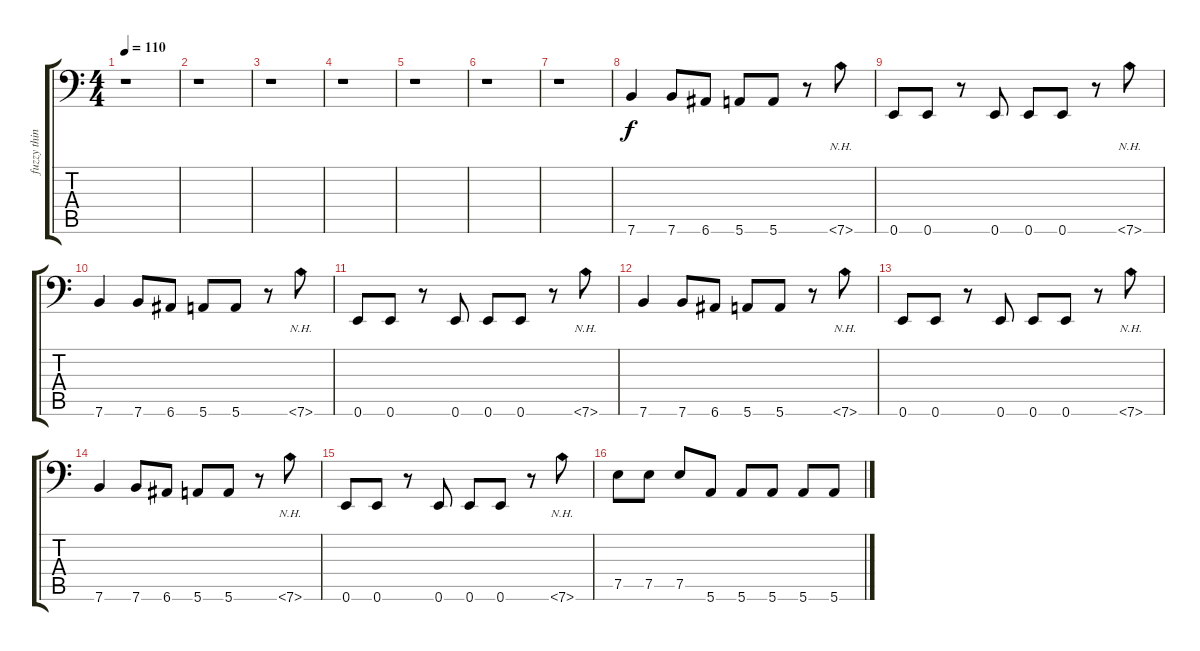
\track ("fuzzy thing" "fuzzy thin") {instrument distortionguitar}
\staff {score tabs}
\tuning (E3 B2 G2 D2 A1 E1) {hide}
\ts (4 4)
\tempo 110
\clef f4
\ks c
r.1{dy f} |
r.1 |
r.1 |
r.1 |
r.1 |
r.1 |
r.1 |
7.6.4 7.6.8 6.6.8 5.6.8 5.6.8 r.8 7.6{nh}.8 |
0.6.8 0.6.8 r.8 0.6.8 0.6.8 0.6.8 r.8 7.6{nh}.8 |
7.6.4 7.6.8 6.6.8 5.6.8 5.6.8 r.8 7.6{nh}.8 |
0.6.8 0.6.8 r.8 0.6.8 0.6.8 0.6.8 r.8 7.6{nh}.8 |
7.6.4 7.6.8 6.6.8 5.6.8 5.6.8 r.8 7.6{nh}.8 |
0.6.8 0.6.8 r.8 0.6.8 0.6.8 0.6.8 r.8 7.6{nh}.8 |
7.6.4 7.6.8 6.6.8 5.6.8 5.6.8 r.8 7.6{nh}.8 |
0.6.8 0.6.8 r.8 0.6.8 0.6.8 0.6.8 r.8 7.6{nh}.8 |
7.5.8{instrument overdrivenguitar} 7.5.8{instrument distortionguitar} 7.5.8{instrument overdrivenguitar} 5.6.8{instrument distortionguitar} 5.6.8{instrument overdrivenguitar} 5.6.8{instrument distortionguitar} 5.6.8{instrument overdrivenguitar} 5.6.8{instrument distortionguitar}
